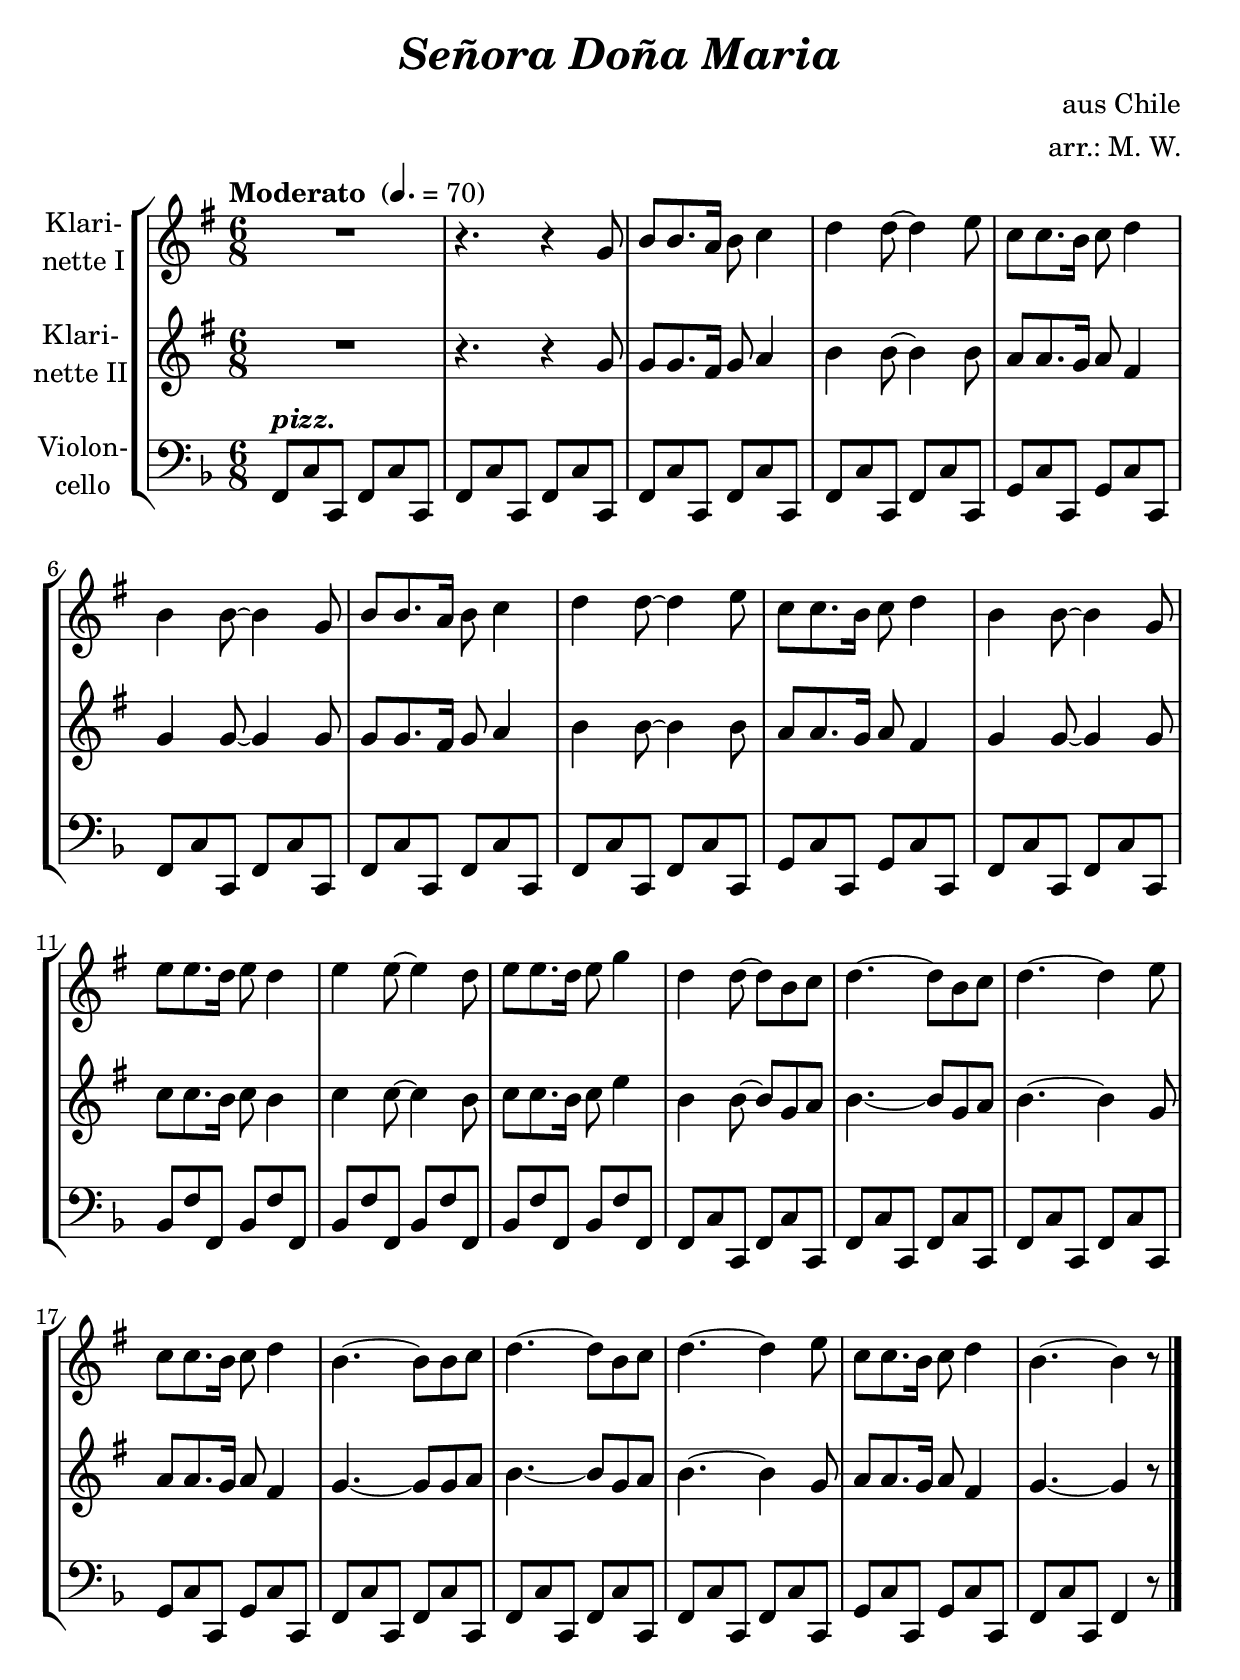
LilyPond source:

\version "2.18.2"
\include "deutsch.ly"
  
#(set-global-staff-size 24)

\header {
  title     = \markup \bold \italic "Señora Doña Maria"
  composer  = "aus Chile"
  arranger  = "arr.: M. W."
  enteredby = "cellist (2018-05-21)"
%  piece     = ""
}

voiceconsts = {
  \key g \major
  \time 6/8
  \clef "treble"
%  \numericTimeSignature
  \compressFullBarRests
  % Set default beaming for all staves
% \set Timing.beamExceptions = #'()
% \set Timing.baseMoment     = #(ly:make-moment 1 4)
% \set Timing.beatStructure  = #'(1 1 1)
  \tempo "Moderato " 4.=70
}

micl = "clarinet"
mifl = "flute"
miob = "oboe"
mifh = "french horn"
misx = "tenor sax"
mist = "string ensemble 1"
miba = "cello"

pizz = \markup \bold \italic "pizz."

va = \relative c'' {
  \voiceconsts

  R2.
  r4. r4 g8

  h h8. a16 h8 c4
  d d8~ d4 e8
  c c8. h16 c8 d4
  h h8~ h4 g8

  h h8. a16 h8 c4
  d d8~ d4 e8
  c c8. h16 c8 d4
  h h8~ h4 g8

  e' e8. d16 e8 d4
  e e8~ e4 d8
  e e8. d16 e8 g4
  d d8~ d h c

  d4.~ d8 h c
  d4.~ d4 e8
  c c8. h16 c8 d4
  h4.~ h8 h c

  d4.~ d8 h c
  d4.~ d4 e8
  c c8. h16 c8 d4
  h4.~ h4 r8 \bar "|."
}

vb = \relative c'' {
  \voiceconsts

  R2.
  r4. r4 g8

  g g8. fis16 g8 a4
  h h8~ h4 h8
  a a8. g16 a8 fis4
  g g8~ g4 g8

  g g8. fis16 g8 a4
  h h8~ h4 h8
  a a8. g16 a8 fis4
  g g8~ g4 g8

  c c8. h16 c8 h4
  c c8~ c4 h8
  c c8. h16 c8 e4
  h h8~ h g a

  h4.~ h8 g a
  h4.~ h4 g8
  a a8. g16 a8 fis4
  g4.~ g8 g a

  h4.~ h8 g a
  h4.~ h4 g8
  a a8. g16 a8 fis4
  g4.~ g4 r8 \bar "|."
}

vc = \relative c {
  \voiceconsts
  \clef "bass"

  g8^\pizz d' d, g d' d,
  g d' d, g d' d,

  g d' d, g d' d,
  g d' d, g d' d,
  a' d d, a' d d,
  g d' d, g d' d,
  
  g d' d, g d' d,
  g d' d, g d' d,
  a' d d, a' d d,
  g d' d, g d' d,

  c' g' g, c g' g,
  c g' g, c g' g,
  c g' g, c g' g,
  g d' d, g d' d,
  
  g d' d, g d' d,
  g d' d, g d' d,
  a' d d, a' d d,
  g d' d, g d' d,
  
  g d' d, g d' d,
  g d' d, g d' d,
  a' d d, a' d d,
  g d' d, g4 r8 \bar "|."
}


music = \new StaffGroup <<
      \new Staff {
	\set Staff.midiInstrument = \micl
	\set Staff.instrumentName = \markup \center-column { "Klari-" "nette I" }
	\transpose g g { \va }
      }

      \new Staff {
	\set Staff.midiInstrument = \micl
	\set Staff.instrumentName = \markup \center-column { "Klari-" "nette II" }
	\transpose g g { \vb }
      }

      \new Staff {
	\set Staff.midiInstrument = \miba
	\set Staff.instrumentName = \markup \center-column { "Violon-" "cello" }
	\transpose g f { \vc }
      }
>>

\book {
  \score {
    \music
    \layout {}
  }

  \score {
    \unfoldRepeats \music

    \midi {
      \context {
        \Score
      }
    }
  }
}
